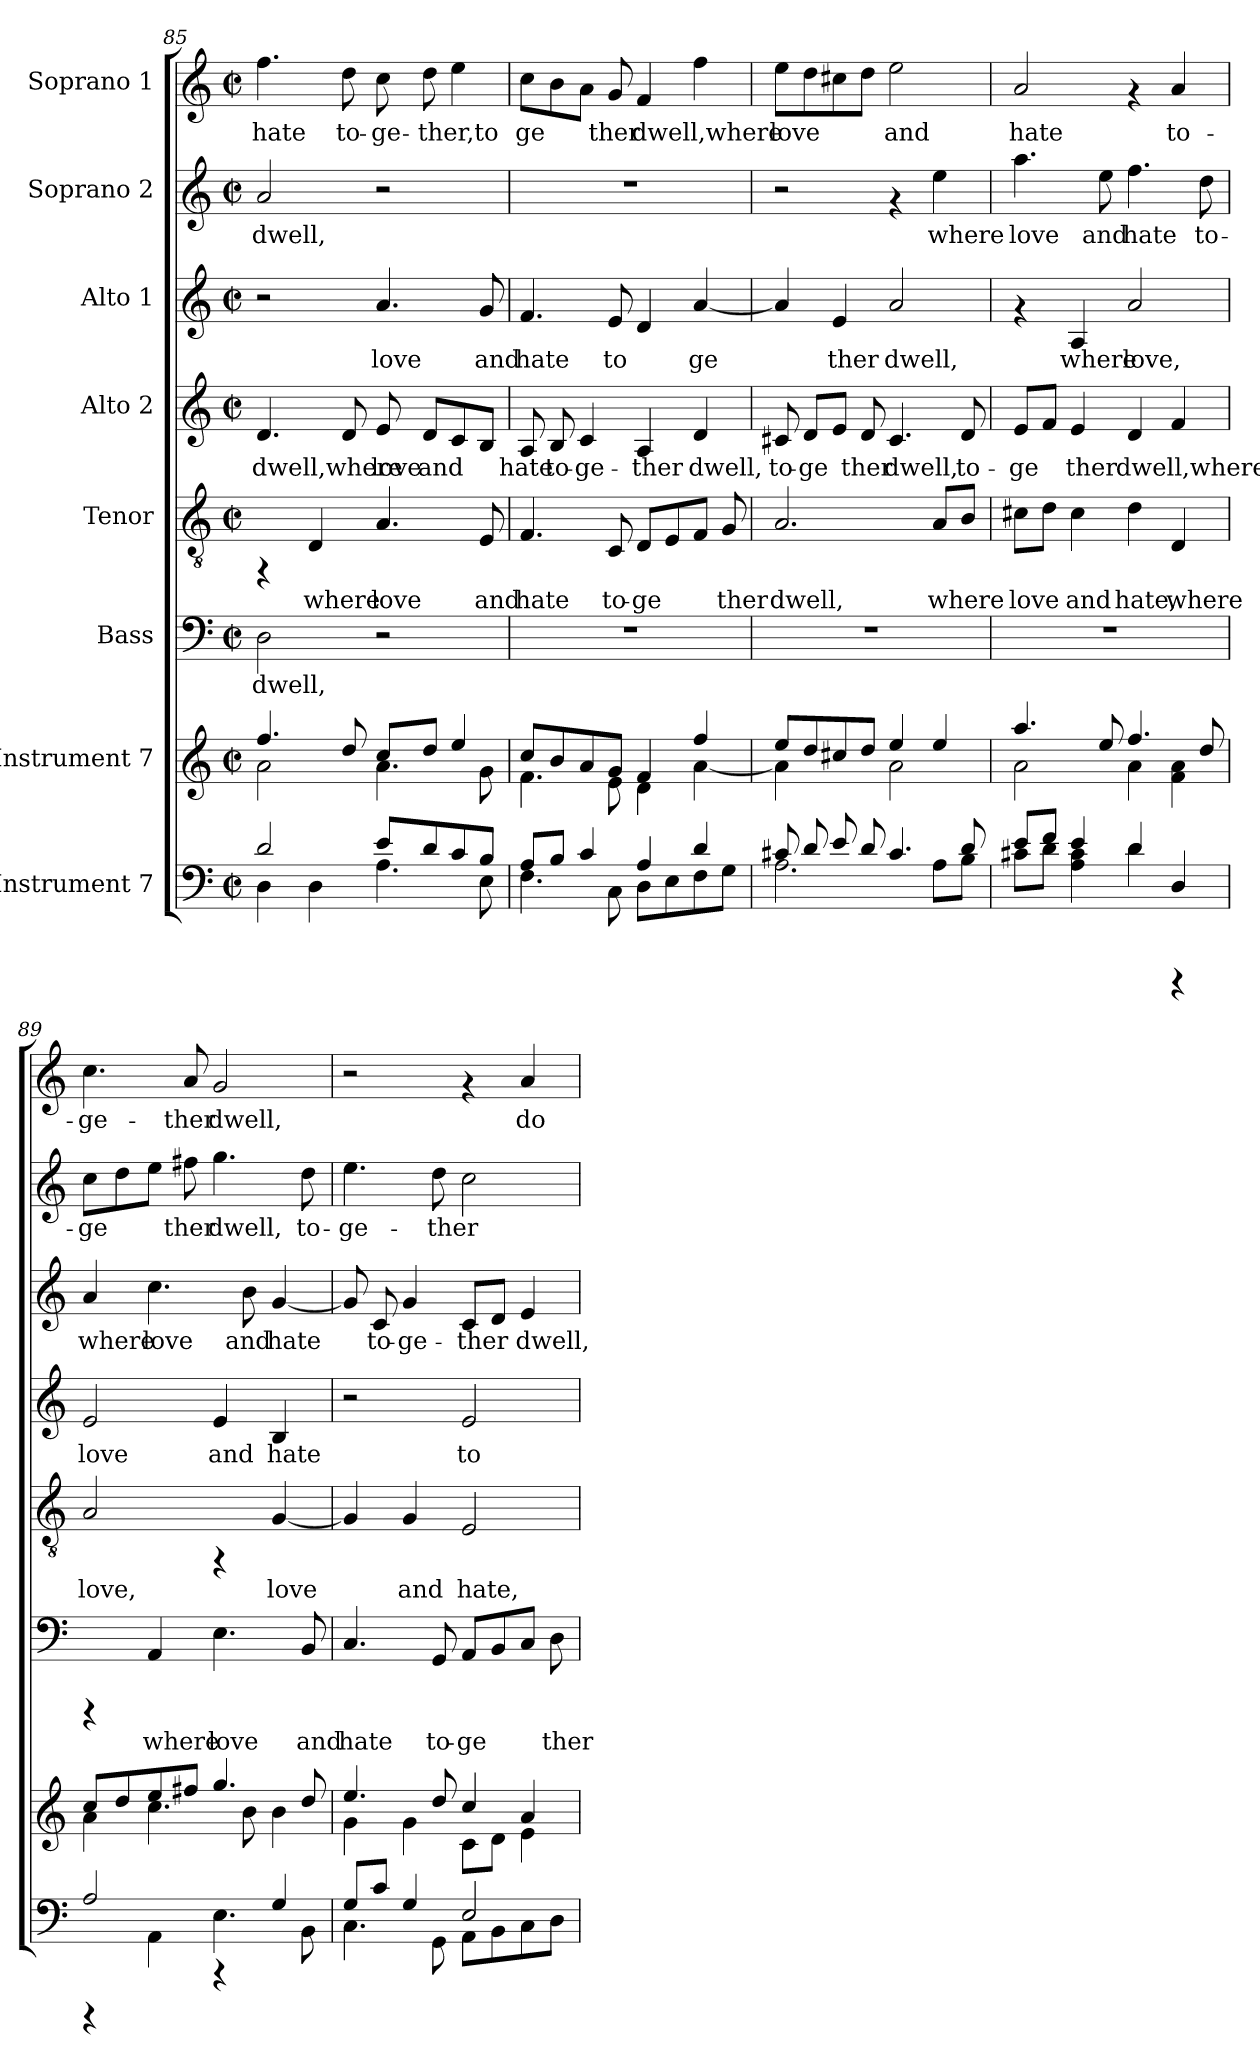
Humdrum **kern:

**kern	**kern	**kern	**text	**kern	**text	**kern	**text	**kern	**text	**kern	**text	**kern	**text
*part8	*part7	*part6	*part6	*part5	*part5	*part4	*part4	*part3	*part3	*part2	*part2	*part1	*part1
*staff8	*staff7	*staff6	*staff6	*staff5	*staff5	*staff4	*staff4	*staff3	*staff3	*staff2	*staff2	*staff1	*staff1
*I"Instrument 7	*I"Instrument 7	*I"Bass	*	*I"Tenor	*	*I"Alto 2	*	*I"Alto 1	*	*I"Soprano 2	*	*I"Soprano 1	*
!!LO:PB:g=z
*clefF4	*clefG2	*clefF4	*	*clefGv2	*	*clefG2	*	*clefG2	*	*clefG2	*	*clefG2	*
*k[]	*k[]	*k[]	*	*k[]	*	*k[]	*	*k[]	*	*k[]	*	*k[]	*
*C:	*C:	*C:	*	*C:	*	*C:	*	*C:	*	*C:	*	*C:	*
*M2/2	*M2/2	*M2/2	*	*M2/2	*	*M2/2	*	*M2/2	*	*M2/2	*	*M2/2	*
*met(c|)	*met(c|)	*met(c|)	*	*met(c|)	*	*met(c|)	*	*met(c|)	*	*met(c|)	*	*met(c|)	*
=85	=85	=85	=85	=85	=85	=85	=85	=85	=85	=85	=85	=85	=85
*^	*^	*	*	*	*	*	*	*	*	*	*	*	*
!	!	!	!	!	!LO:LY:b:cj	!	!	!	!LO:LY:b:cj	!	!	!	!LO:LY:b:cj	!	!LO:LY:b:cj
2d/	4D\	4.ff/	2a\	2D\	dwell,	4rFF	.	4.d/	dwell,where	2r	.	2a/	dwell,	4.ff\	hate
!	!	!	!	!	!	!	!LO:LY:b:cj	!	!	!	!	!	!	!	!
.	4D\	.	.	.	.	4D/	where	.	.	.	.	.	.	.	.
!	!	!	!	!	!	!	!	!	!LO:LY:b:cj	!	!	!	!	!	!LO:LY:b:cj
.	.	8dd/	.	.	.	.	.	8d/	.	.	.	.	.	8dd\	to-
!	!	!	!	!	!	!	!LO:LY:b:cj	!	!LO:LY:b:cj	!	!LO:LY:b:cj	!	!	!	!LO:LY:b:cj
8e/L	4.A\	8cc/L	4.a\	2r	.	4.A/	love	8e/	love	4.a/	love	2r	.	8cc\	-ge-
!	!	!	!	!	!	!	!	!	!LO:LY:b:cj	!	!	!	!	!	!LO:LY:b:cj
8d/	.	8dd/J	.	.	.	.	.	8d/L	and	.	.	.	.	8dd\	-ther,to
!	!	!	!	!	!	!	!	!	!LO:LY:b:cj	!	!	!	!	!	!LO:LY:b:cj
8c/	.	4ee/	.	.	.	.	.	8c/	.	.	.	.	.	4ee\	.
!	!	!	!	!	!	!	!LO:LY:b:cj	!	!LO:LY:b:cj	!	!LO:LY:b:cj	!	!	!	!
8B/J	8E\	.	8g\	.	.	8E/	and	8B/J	.	8g/	and	.	.	.	.
=86	=86	=86	=86	=86	=86	=86	=86	=86	=86	=86	=86	=86	=86	=86	=86
!	!	!	!	!	!	!	!LO:LY:b:cj	!	!LO:LY:b:cj	!	!LO:LY:b:cj	!	!	!	!LO:LY:b:cj
8A/L	4.F\	8cc/L	4.f\	1r	.	4.F/	hate	8A/	hate	4.f/	hate	1r	.	8cc\L	ge-
!	!	!	!	!	!	!	!	!	!LO:LY:b:cj	!	!	!	!	!	!LO:LY:b:cj
8B/J	.	8b/	.	.	.	.	.	8B/	to-	.	.	.	.	8b\	--
!	!	!	!	!	!	!	!	!	!LO:LY:b:cj	!	!	!	!	!	!LO:LY:b:cj
4c/	.	8a/	.	.	.	.	.	4c/	-ge-	.	.	.	.	8a\J	--
!	!	!	!	!	!	!	!LO:LY:b:cj	!	!	!	!LO:LY:b:cj	!	!	!	!LO:LY:b:cj
.	8C\	8g/J	8e\	.	.	8C/	to-	.	.	8e/	to-	.	.	8g/	-ther
!	!	!	!	!	!	!	!LO:LY:b:cj	!	!LO:LY:b:cj	!	!LO:LY:b:cj	!	!	!	!LO:LY:b:cj
4A/	8D\L	4f/	4d\	.	.	8D/L	-ge-	4A/	-ther	4d/	--	.	.	4f/	dwell,where
!	!	!	!	!	!	!	!LO:LY:b:cj	!	!	!	!	!	!	!	!
.	8E\	.	.	.	.	8E/	--	.	.	.	.	.	.	.	.
!	!	!	!	!	!	!	!LO:LY:b:cj	!	!LO:LY:b:cj	!	!LO:LY:b:cj	!	!	!	!LO:LY:b:cj
4d/	8F\	4ff/	[<4a\	.	.	8F/J	--	4d/	dwell,	[<4a/	-ge-	.	.	4ff\	.
!	!	!	!	!	!	!	!LO:LY:b:cj	!	!	!	!	!	!	!	!
.	8G\J	.	.	.	.	8G/	-ther	.	.	.	.	.	.	.	.
=87	=87	=87	=87	=87	=87	=87	=87	=87	=87	=87	=87	=87	=87	=87	=87
*	*	*	*^	*	*	*	*	*	*	*	*	*	*	*	*
!	!	!	!	!	!	!	!	!LO:LY:b:cj	!	!LO:LY:b:cj	!	!LO:LY:b:cj	!	!	!	!LO:LY:b:cj
8c#X/L	2.A\	8ee/L	4a\]	4ryy	1r	.	2.A/	dwell,	8c#X/	to-	4a/]	--	2r	.	8ee\L	love
!	!	!	!	!	!	!	!	!	!	!LO:LY:b:cj	!	!	!	!	!	!LO:LY:b:cj
8d/	.	8dd/	.	.	.	.	.	.	8d/L	-ge-	.	.	.	.	8dd\	.
!	!	!	!	!	!	!	!	!	!	!LO:LY:b:cj	!	!LO:LY:b:cj	!	!	!	!LO:LY:b:cj
8e/L	.	8cc#X/	4ryy	8e\J	.	.	.	.	8e/J	--	4e/	-ther	.	.	8cc#X\	.
!	!	!	!	!	!	!	!	!	!	!LO:LY:b:cj	!	!	!	!	!	!LO:LY:b:cj
8d/J	.	8dd/J	.	2ryy	.	.	.	.	8d/	-ther	.	.	.	.	8dd\J	.
!	!	!	!	!	!	!	!	!	!	!LO:LY:b:cj	!	!LO:LY:b:cj	!	!	!	!LO:LY:b:cj
4.c#/	.	4ee/	2a\	.	.	.	.	.	4.c#/	dwell,	2a/	dwell,	4rf	.	2ee\	and
!	!	!	!	!	!	!	!	!LO:LY:b:cj	!	!	!	!	!	!LO:LY:b:cj	!	!
.	8A\L	4ee/	.	.	.	.	8A/L	where	.	.	.	.	4ee\	where	.	.
!	!	!	!	!	!	!	!	!LO:LY:b:cj	!	!LO:LY:b:cj	!	!	!	!	!	!
8d/	8B\J	.	.	8ryy	.	.	8B/J	.	8d/	to-	.	.	.	.	.	.
=88	=88	=88	=88	=88	=88	=88	=88	=88	=88	=88	=88	=88	=88	=88	=88	=88
!	!	!	!	!	!	!	!	!LO:LY:b:cj	!	!LO:LY:b:cj	!	!	!	!LO:LY:b:cj	!	!LO:LY:b:cj
*	*	*	*v	*v	*	*	*	*	*	*	*	*	*	*	*	*
8e/L	8c#X\L	4.aa/	2a\	1r	.	8c#X\L	love	8e/L	-ge-	4rf	.	4.aa\	love	2a/	hate
!	!	!	!	!	!	!	!LO:LY:b:cj	!	!LO:LY:b:cj	!	!	!	!	!	!
8f/J	8d\J	.	.	.	.	8d\J	.	8f/J	--	.	.	.	.	.	.
!	!	!	!	!	!	!	!LO:LY:b:cj	!	!LO:LY:b:cj	!	!LO:LY:b:cj	!	!	!	!
4e/	4A\ 4c#\	.	.	.	.	4c#\	and	4e/	-ther	4A/	where	.	.	.	.
!	!	!	!	!	!	!	!	!	!	!	!	!	!LO:LY:b:cj	!	!
.	.	8ee/	.	.	.	.	.	.	.	.	.	8ee\	and	.	.
!	!	!	!	!	!	!	!LO:LY:b:cj	!	!LO:LY:b:cj	!	!LO:LY:b:cj	!	!LO:LY:b:cj	!	!
4d/	4d\	4.ff/	4a\	.	.	4d\	hate,	4d/	dwell,where	2a/	love,	4.ff\	hate	4rf	.
!	!	!	!	!	!	!	!LO:LY:b:cj	!	!LO:LY:b:cj	!	!	!	!	!	!LO:LY:b:cj
4D/	4rGGGG	.	4f\ 4a\	.	.	4D/	where	4f/	.	.	.	.	.	4a/	to-
!	!	!	!	!	!	!	!	!	!	!	!	!	!LO:LY:b:cj	!	!
.	.	8dd/	.	.	.	.	.	.	.	.	.	8dd\	to-	.	.
=89	=89	=89	=89	=89	=89	=89	=89	=89	=89	=89	=89	=89	=89	=89	=89
!	!	!	!	!	!	!	!LO:LY:b:cj	!	!LO:LY:b:cj	!	!LO:LY:b:cj	!	!LO:LY:b:cj	!	!LO:LY:b:cj
2A/	4rGGGG	8cc/L	4a\	4rCCC	.	2A/	love,	2e/	love	4a/	where	8cc\L	-ge-	4.cc\	-ge-
!	!	!	!	!	!	!	!	!	!	!	!	!	!LO:LY:b:cj	!	!
.	.	8dd/	.	.	.	.	.	.	.	.	.	8dd\	--	.	.
!	!	!	!	!	!LO:LY:b:cj	!	!	!	!	!	!LO:LY:b:cj	!	!LO:LY:b:cj	!	!
.	4AA\	8ee/	4.cc\	4AA/	where	.	.	.	.	4.cc\	love	8ee\J	--	.	.
!	!	!	!	!	!	!	!	!	!	!	!	!	!LO:LY:b:cj	!	!LO:LY:b:cj
.	.	8ff#X/J	.	.	.	.	.	.	.	.	.	8ff#X\	-ther	8a/	-ther
!	!	!	!	!	!LO:LY:b:cj	!	!	!	!LO:LY:b:cj	!	!	!	!LO:LY:b:cj	!	!LO:LY:b:cj
4rAAA	4.E\	4.gg/	.	4.E\	love	4rFF	.	4e/	and	.	.	4.gg\	dwell,	2g/	dwell,
!	!	!	!	!	!	!	!	!	!	!	!LO:LY:b:cj	!	!	!	!
.	.	.	8b\	.	.	.	.	.	.	8b\	and	.	.	.	.
!	!	!	!	!	!	!	!LO:LY:b:cj	!	!LO:LY:b:cj	!	!LO:LY:b:cj	!	!	!	!
4G/	.	.	4b\	.	.	[>4G/	love	4B/	hate	[>4g/	hate	.	.	.	.
!	!	!	!	!	!LO:LY:b:cj	!	!	!	!	!	!	!	!LO:LY:b:cj	!	!
.	8BB\	8dd/	.	8BB/	and	.	.	.	.	.	.	8dd\	to-	.	.
!!LO:PB:g=z
=90	=90	=90	=90	=90	=90	=90	=90	=90	=90	=90	=90	=90	=90	=90	=90
!	!	!	!	!	!LO:LY:b:cj	!	!LO:LY:b:cj	!	!	!	!LO:LY:b:cj	!	!LO:LY:b:cj	!	!
8G/L	4.C\	4.ee/	4g\	4.C/	hate	4G/]	.	2r	.	8g/]	.	4.ee\	-ge-	2r	.
!	!	!	!	!	!	!	!	!	!	!	!LO:LY:b:cj	!	!	!	!
8c/J	.	.	.	.	.	.	.	.	.	8c/	to-	.	.	.	.
!	!	!	!	!	!	!	!LO:LY:b:cj	!	!	!	!LO:LY:b:cj	!	!	!	!
4G/	.	.	4g\	.	.	4G/	and	.	.	4g/	-ge-	.	.	.	.
!	!	!	!	!	!LO:LY:b:cj	!	!	!	!	!	!	!	!LO:LY:b:cj	!	!
.	8GG\	8dd/	.	8GG/	to-	.	.	.	.	.	.	8dd\	-ther	.	.
!	!	!	!	!	!LO:LY:b:cj	!	!LO:LY:b:cj	!	!LO:LY:b:cj	!	!LO:LY:b:cj	!	!LO:LY:b:cj	!	!
2E/	8AA\L	4cc/	8c\L	8AA/L	-ge-	2E/	hate,	2e/	to-	8c/L	-ther	2cc\	.	4rf	.
!	!	!	!	!	!LO:LY:b:cj	!	!	!	!	!	!LO:LY:b:cj	!	!	!	!
.	8BB\	.	8d\J	8BB/	--	.	.	.	.	8d/J	.	.	.	.	.
!	!	!	!	!	!LO:LY:b:cj	!	!	!	!	!	!LO:LY:b:cj	!	!	!	!LO:LY:b:cj
.	8C\	4a/	4e\	8C/J	--	.	.	.	.	4e/	dwell,	.	.	4a/	do
!	!	!	!	!	!LO:LY:b:cj	!	!	!	!	!	!	!	!	!	!
.	8D\J	.	.	8D\	-ther	.	.	.	.	.	.	.	.	.	.
*v	*v	*	*	*	*	*	*	*	*	*	*	*	*	*	*
*	*v	*v	*	*	*	*	*	*	*	*	*	*	*	*
=	=	=	=	=	=	=	=	=	=	=	=	=	=
*-	*-	*-	*-	*-	*-	*-	*-	*-	*-	*-	*-	*-	*-
